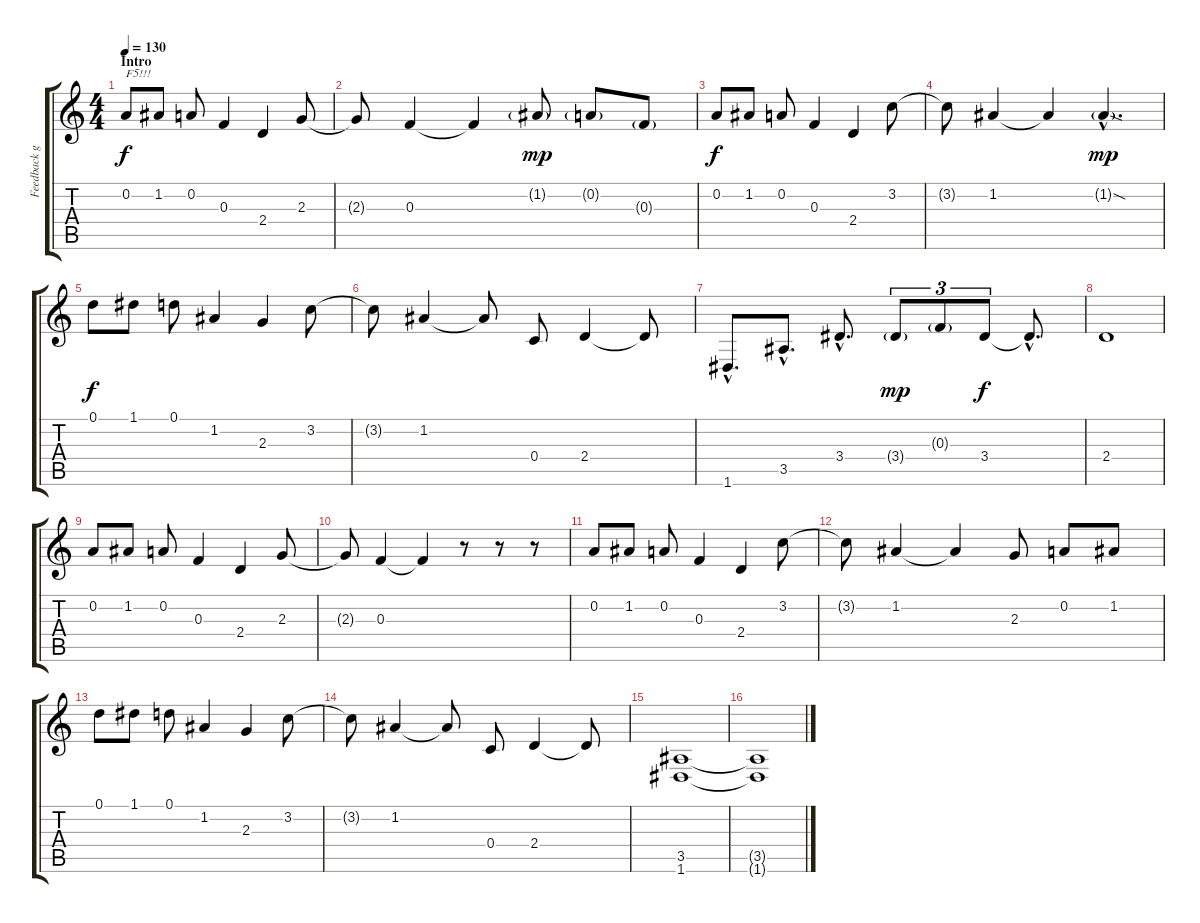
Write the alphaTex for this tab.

\track ("Feedback guitar" "Feedback g") {instrument acousticguitarsteel}
\staff {score tabs}
\tuning (D4 A3 F3 C3 G2 D2) {hide}
\ts (4 4)
\section ("" "Intro")
\tempo 130
\clef g2
\ks c
0.2.8{txt "F5!!!" dy f instrument acousticguitarsteel} 1.2.8 0.2.8 0.3.4 2.4.4 2.3.8 |
2.3{t}.8 0.3.4 0.3{t}.4 1.2{g}.8{dy mp} 0.2{g}.8 0.3{g}.8 |
0.2.8{dy f} 1.2.8 0.2.8 0.3.4 2.4.4 3.2.8 |
3.2{t}.8 1.2.4 1.2{t}.4 1.2{sod g hac}.4{d dy mp} |
0.1.8{dy f} 1.1.8 0.1.8 1.2.4 2.3.4 3.2.8 |
3.2{t}.8 1.2.4 1.2{t}.8 0.4.8 2.4.4 2.4{t}.8 |
1.6{hac}.8{d} 3.5{hac}.8{d} 3.4{hac}.8{d} 3.4{g}.8{tu (3 2) dy mp} 0.3{g}.8{tu (3 2)} 3.4.8{tu (3 2) dy f} 3.4{hac t}.8{d} |
2.4.1 |
0.2.8{volume 15} 1.2.8 0.2.8 0.3.4 2.4.4 2.3.8 |
2.3{t}.8 0.3.4 0.3{t}.4 r.8 r.8 r.8 |
0.2.8 1.2.8 0.2.8 0.3.4 2.4.4 3.2.8 |
3.2{t}.8 1.2.4 1.2{t}.4 2.3.8 0.2.8 1.2.8 |
0.1.8 1.1.8 0.1.8 1.2.4 2.3.4 3.2.8 |
3.2{t}.8 1.2.4 1.2{t}.8 0.4.8 2.4.4 2.4{t}.8 |
(3.5 1.6).1 |
(3.5{t} 1.6{t}).1
